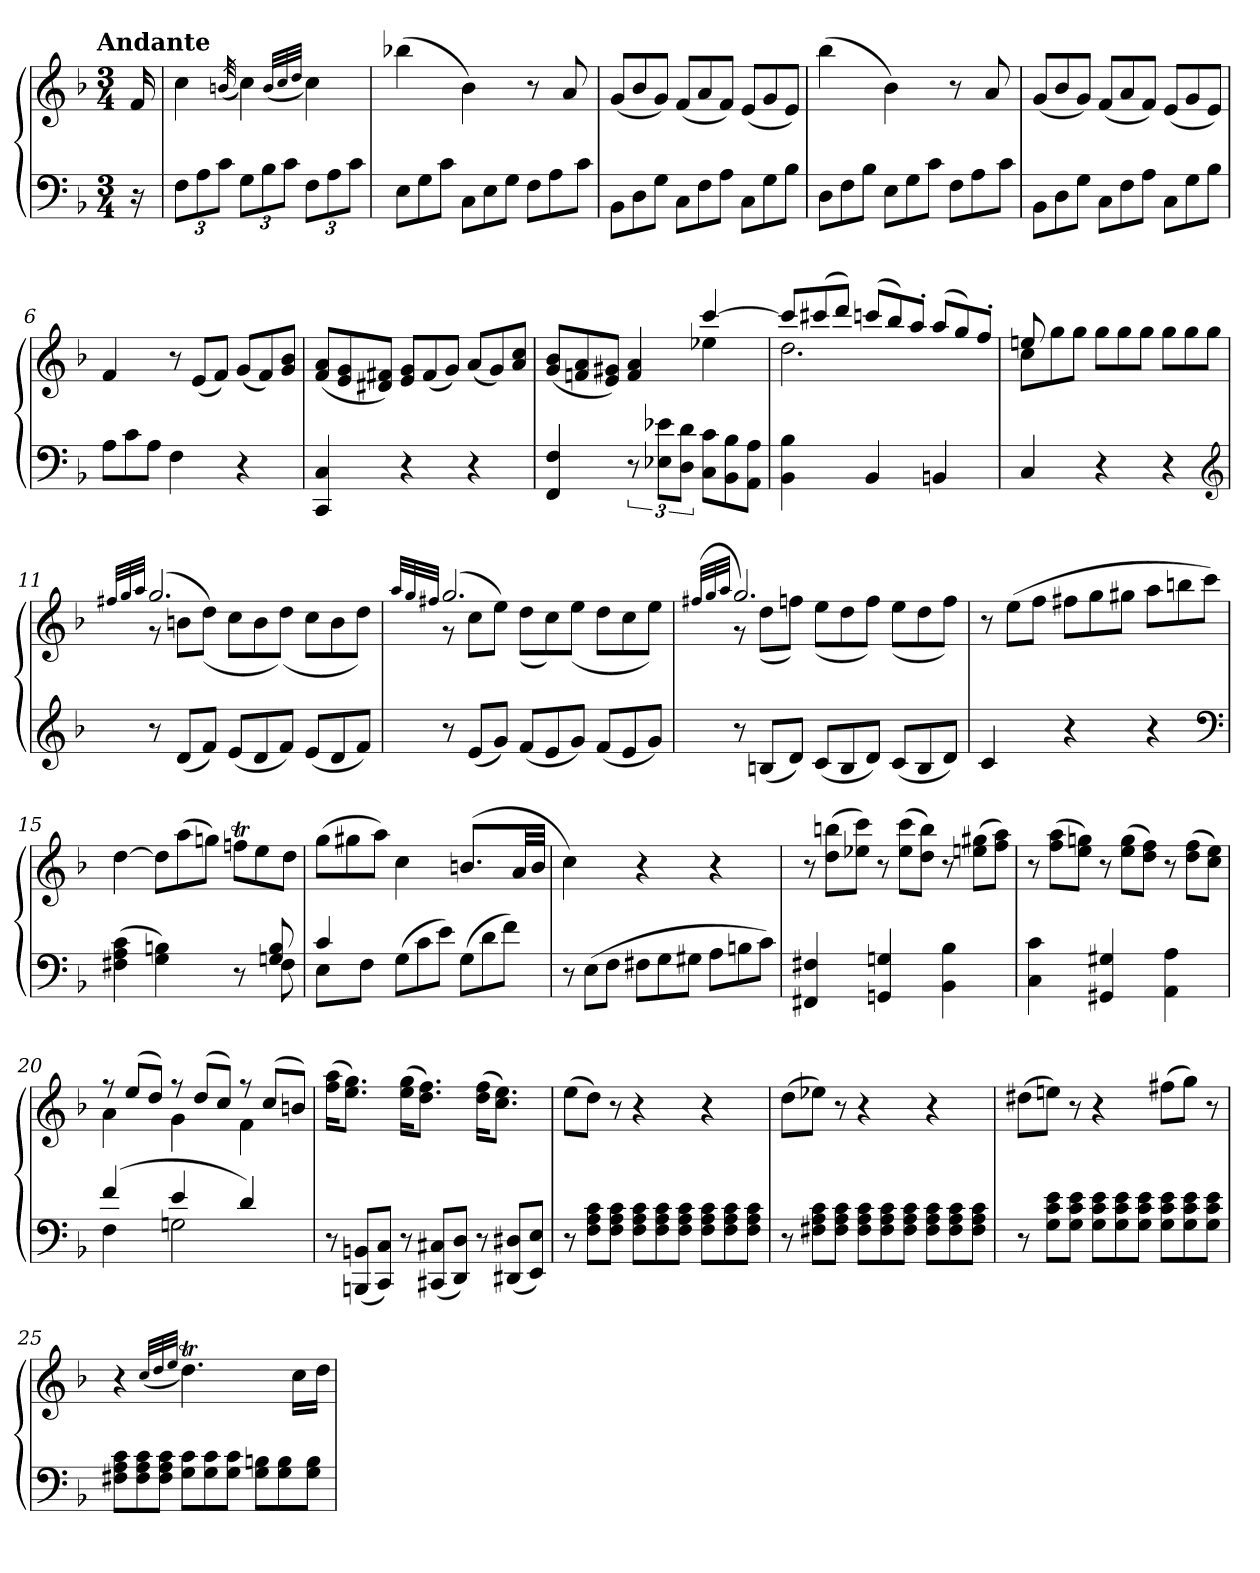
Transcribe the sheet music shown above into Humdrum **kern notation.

**kern	**kern
*part1	*part1
*staff2	*staff1
*clefF4	*clefG2
*k[b-]	*k[b-]
*F:	*F:
!!LO:TX:omd:t=Andante
*M3/4	*M3/4
*MM108	*MM108
=	=
16r	16f/
=1	=1
12F\L	4cc\
12A\	.
12c\J	.
.	(32qbn/
12G\L	4cc\)
12B-\	.
12c\J	.
.	(32qb/LLL
.	32qcc/
.	32qdd/JJJ
12F\L	4cc\)
12A\	.
12c\J	.
=2	=2
*Xtuplet	*
12E\L	(4bb-X\
12G\	.
12c\J	.
12C\L	4b-\)
12E\	.
12G\J	.
12F\L	8r
12A\	.
.	8a/
12c\J	.
=3	=3
*	*Xtuplet
12BB-\L	(12g/L
12D\	12b-/
12G\J	12g/J)
12C\L	(12f/L
12F\	12a/
12A\J	12f/J)
12C\L	(12e/L
12G\	12g/
12B-\J	12e/J)
=4	=4
12D\L	(4bb-\
12F\	.
12B-\J	.
12E\L	4b-\)
12G\	.
12c\J	.
12F\L	8r
12A\	.
.	8a/
12c\J	.
=5	=5
12BB-\L	(12g/L
12D\	12b-/
12G\J	12g/J)
12C\L	(12f/L
12F\	12a/
12A\J	12f/J)
12C\L	(12e/L
12G\	12g/
12B-\J	12e/J)
=6	=6
12A\L	4f/
12c\	.
12A\J	.
4F\	12r
.	(12e/L
.	12f/J)
4r	(12g/L
.	12f/)
.	12g/ 12b-/J
=7	=7
4CC/ 4C/	(12f/ 12a/L
.	12e/ 12g/
.	12d#X/ 12f#X/J)
4r	12e/ 12g/L
.	(12f#/
.	12g/J)
4r	(12a/L
.	12g/)
.	12a/ 12cc/J
=8	=8
*	*^
4FF/ 4F/	(<12g/ 12b-/L	2ryy
.	12fn/ 12a/	.
.	12e/ 12g#X/J)	.
*tuplet	*	*
12r	4f/ 4a/	.
12E-X\ 12e-X\L	.	.
12D\ 12d\J	.	.
*Xtuplet	*	*
12C\ 12c\L	[4ccc/	4ee-X\
12BB-\ 12B-\	.	.
12AA\ 12A\J	.	.
=9	=9	=9
4BB-\ 4B-\	12ccc/L]	2.dd\
.	(12ccc#X/	.
.	12ddd/J)	.
4BB-/	(12cccn/L	.
.	12bb-/)	.
.	12aa'/J	.
4BBn/	(12aa/L	.
.	12gg/)	.
.	12ff'/J	.
=10	=10	=10
4C/	12een/	12cc\L
.	6ryy	12gg\
.	.	12gg\J
4r	2ryy	12gg\L
.	.	12gg\
.	.	12gg\J
4r	.	12gg\L
.	.	12gg\
.	.	12gg\J
*clefG2	*	*
=11	=11	=11
.	32qff#X/LLL	.
.	32qgg/	.
.	32qaa/JJJ	.
12r	(2.gg/	12r
(12d/L	.	12bn\L
12f/J)	.	(12dd\J)
(12e/L	.	12cc\L
12d/	.	12b\
12f/J)	.	(12dd\J)
(12e/L	.	12cc\L
12d/	.	12b\
12f/J)	.	12dd\J)
=12	=12	=12
.	32qaa/LLL	.
.	32qgg/	.
.	32qff#X/JJJ	.
12r	(2.gg/	12r
(12e/L	.	12cc\L
12g/J)	.	12ee\J)
(12f/L	.	(12dd\L
12e/	.	12cc\)
12g/J)	.	(12ee\J
(12f/L	.	12dd\L
12e/	.	12cc\
12g/J)	.	12ee\J)
=13	=13	=13
.	(>32qff#X/LLL	.
.	32qgg/	.
.	32qaa/JJJ	.
12r	2.gg/)	12r
(12Bn/L	.	(12dd\L
12d/J)	.	12ffn\J)
(12c/L	.	(12ee\L
12B/	.	12dd\
12d/J)	.	12ff\J)
(12c/L	.	(12ee\L
12B/	.	12dd\
12d/J)	.	12ff\J)
*	*v	*v
=14	=14
4c/	12r
.	(12ee\L
.	12ff\J
4r	12ff#X\L
.	12gg\
.	12gg#X\J
4r	12aa\L
.	12bbn\
.	12ccc\J)
*clefF4	*
=15	=15
*^	*
2ryy	(4F#X\ 4A\ 4c\	[4dd\
.	4G\ 4Bn\)	12dd\L]
.	.	(12aa\
.	.	12ggn\J)
8ryy	8r	12ffnT\L
.	.	12ee\
8Gn/ 8B/	8F#\	.
.	.	12dd\J
=16	=16	=16
4c/	8E\L	(12gg\L
.	.	12gg#X\
.	8F\J	.
.	.	12aa\J)
2ryy	(12G\L	4cc\
.	12c\	.
.	12e\J)	.
.	(12G\L	(8.bn/L
.	12d\	.
.	12f\J)	.
.	.	32a/LL
.	.	32b/JJJ
*v	*v	*
=17	=17
12r	4cc\)
(12E\L	.
12F\J	.
12F#X\L	4r
12G\	.
12G#X\J	.
12A\L	4r
12Bn\	.
12c\J)	.
=18	=18
4FF#X/ 4F#X/	12r
.	(12dd\ 12bbn\L
.	12ee-X\ 12ccc\J)
4GGn/ 4Gn/	12r
.	(12ee-\ 12ccc\L
.	12dd\ 12bb\J)
4BB-\ 4B-\	12r
.	(12een\ 12gg#X\L
.	12ff\ 12aa\J)
=19	=19
4C\ 4c\	12r
.	(12ff\ 12aa\L
.	12ee\ 12ggn\J)
4GG#X/ 4G#X/	12r
.	(12ee\ 12gg\L
.	12dd\ 12ff\J)
4AA\ 4A\	12r
.	(12dd\ 12ff\L
.	12cc\ 12ee\J)
=20	=20
*^	*^
(4f/	4F\	12r	4a\
.	.	(12ee/L	.
.	.	12dd/J)	.
4e/	2Gn\	12r	4g\
.	.	(12dd/L	.
.	.	12cc/J)	.
4d/)	.	12r	4f\
.	.	(12cc/L	.
.	.	12bn/J)	.
*v	*v	*	*
*	*v	*v
=21	=21
12r	(16ff\ 16aa\KL
.	8.ee\ 8.gg\J)
(12BBBn/ 12BBn/L	.
12CC/ 12C/J)	.
12r	(16ee\ 16gg\KL
.	8.dd\ 8.ff\J)
(12CC#X/ 12C#X/L	.
12DD/ 12D/J)	.
12r	(16dd\ 16ff\KL
.	8.cc\ 8.ee\J)
(12DD#X/ 12D#X/L	.
12EE/ 12E/J)	.
=22	=22
12r	(12ee\L
12F\ 12A\ 12c\L	12dd\J)
12F\ 12A\ 12c\J	12r
12F\ 12A\ 12c\L	4r
12F\ 12A\ 12c\	.
12F\ 12A\ 12c\J	.
12F\ 12A\ 12c\L	4r
12F\ 12A\ 12c\	.
12F\ 12A\ 12c\J	.
=23	=23
12r	(12dd\L
12F#X\ 12A\ 12c\L	12ee-X\J)
12F#\ 12A\ 12c\J	12r
12F#\ 12A\ 12c\L	4r
12F#\ 12A\ 12c\	.
12F#\ 12A\ 12c\J	.
12F#\ 12A\ 12c\L	4r
12F#\ 12A\ 12c\	.
12F#\ 12A\ 12c\J	.
=24	=24
12r	(12dd#X\L
12G\ 12c\ 12e\L	12een\J)
12G\ 12c\ 12e\J	12r
12G\ 12c\ 12e\L	4r
12G\ 12c\ 12e\	.
12G\ 12c\ 12e\J	.
12G\ 12c\ 12e\L	(12ff#X\L
12G\ 12c\ 12e\	12gg\J)
12G\ 12c\ 12e\J	12r
=25	=25
12F#X\ 12A\ 12c\L	4r
12F#\ 12A\ 12c\	.
12F#\ 12A\ 12c\J	.
.	(32qcc/LLL
.	32qdd/
.	32qee/JJJ
12G\ 12c\L	4.ddT\)
12G\ 12c\	.
12G\ 12c\J	.
12G\ 12Bn\L	.
12G\ 12B\	.
.	16cc\LL
12G\ 12B\J	.
.	16dd\JJ
=	=
*-	*-
